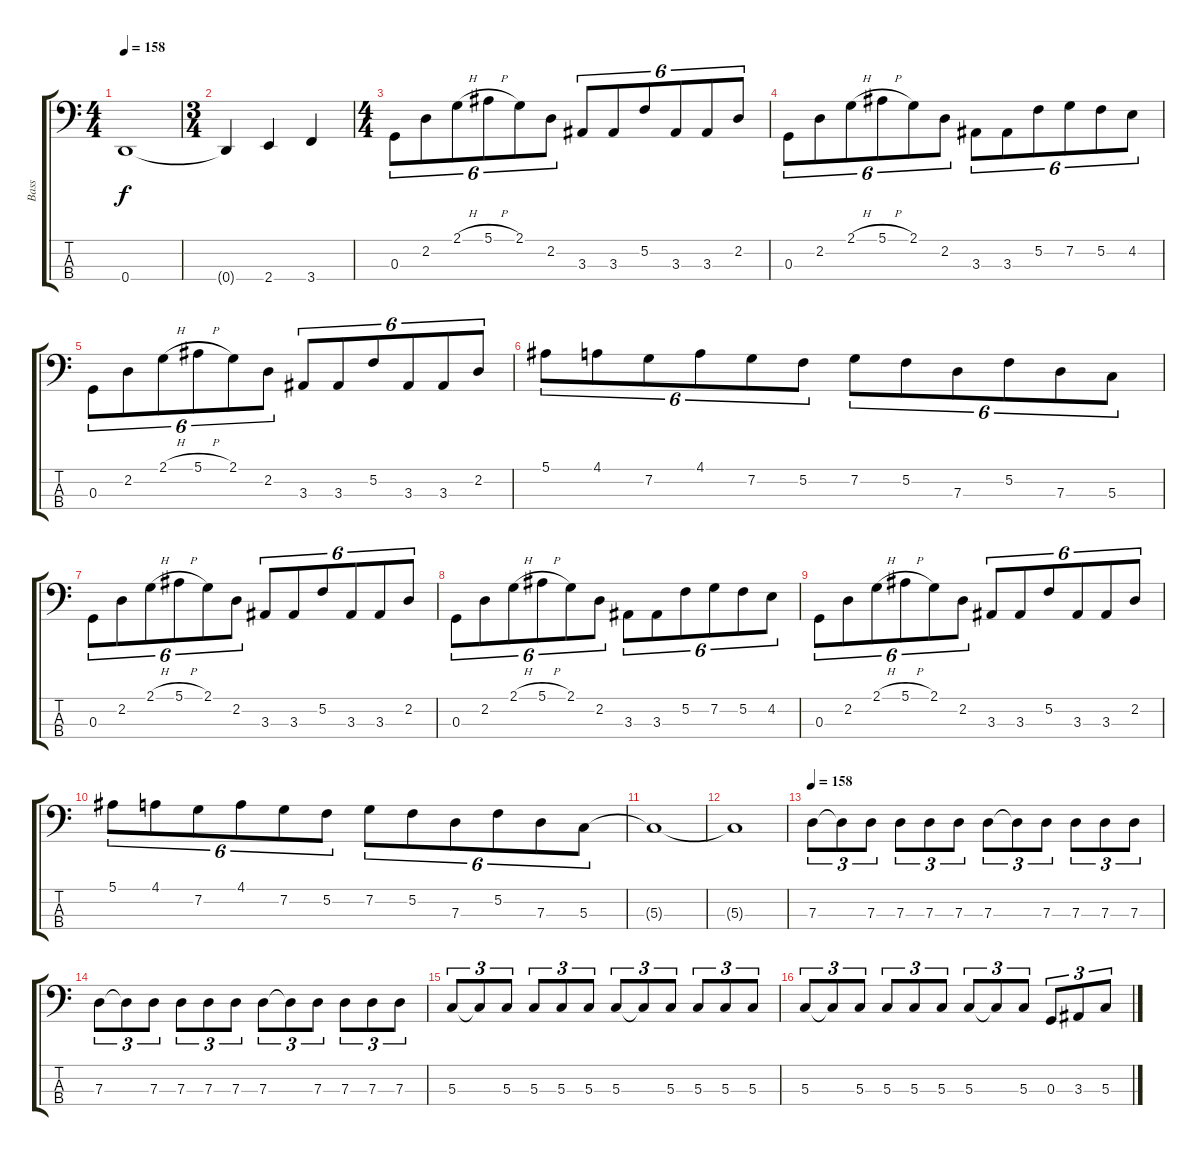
\track ("Bass" "Bass") {instrument electricbasspick}
\staff {score tabs}
\tuning (F2 C2 G1 D1) {hide}
\ts (4 4)
\tempo 158
\clef f4
\ks c
0.4.1{dy f} |
\ts (3 4)
0.4{t}.4 2.4.4 3.4.4 |
\ts (4 4)
0.3.8{tu (6 4)} 2.2.8{tu (6 4)} 2.1{h}.8{tu (6 4)} 5.1{h}.8{tu (6 4)} 2.1.8{tu (6 4)} 2.2.8{tu (6 4)} 3.3.8{tu (6 4)} 3.3.8{tu (6 4)} 5.2.8{tu (6 4)} 3.3.8{tu (6 4)} 3.3.8{tu (6 4)} 2.2.8{tu (6 4)} |
0.3.8{tu (6 4)} 2.2.8{tu (6 4)} 2.1{h}.8{tu (6 4)} 5.1{h}.8{tu (6 4)} 2.1.8{tu (6 4)} 2.2.8{tu (6 4)} 3.3.8{tu (6 4)} 3.3.8{tu (6 4)} 5.2.8{tu (6 4)} 7.2.8{tu (6 4)} 5.2.8{tu (6 4)} 4.2.8{tu (6 4)} |
0.3.8{tu (6 4)} 2.2.8{tu (6 4)} 2.1{h}.8{tu (6 4)} 5.1{h}.8{tu (6 4)} 2.1.8{tu (6 4)} 2.2.8{tu (6 4)} 3.3.8{tu (6 4)} 3.3.8{tu (6 4)} 5.2.8{tu (6 4)} 3.3.8{tu (6 4)} 3.3.8{tu (6 4)} 2.2.8{tu (6 4)} |
5.1.8{tu (6 4)} 4.1.8{tu (6 4)} 7.2.8{tu (6 4)} 4.1.8{tu (6 4)} 7.2.8{tu (6 4)} 5.2.8{tu (6 4)} 7.2.8{tu (6 4)} 5.2.8{tu (6 4)} 7.3.8{tu (6 4)} 5.2.8{tu (6 4)} 7.3.8{tu (6 4)} 5.3.8{tu (6 4)} |
0.3.8{tu (6 4)} 2.2.8{tu (6 4)} 2.1{h}.8{tu (6 4)} 5.1{h}.8{tu (6 4)} 2.1.8{tu (6 4)} 2.2.8{tu (6 4)} 3.3.8{tu (6 4)} 3.3.8{tu (6 4)} 5.2.8{tu (6 4)} 3.3.8{tu (6 4)} 3.3.8{tu (6 4)} 2.2.8{tu (6 4)} |
0.3.8{tu (6 4)} 2.2.8{tu (6 4)} 2.1{h}.8{tu (6 4)} 5.1{h}.8{tu (6 4)} 2.1.8{tu (6 4)} 2.2.8{tu (6 4)} 3.3.8{tu (6 4)} 3.3.8{tu (6 4)} 5.2.8{tu (6 4)} 7.2.8{tu (6 4)} 5.2.8{tu (6 4)} 4.2.8{tu (6 4)} |
0.3.8{tu (6 4)} 2.2.8{tu (6 4)} 2.1{h}.8{tu (6 4)} 5.1{h}.8{tu (6 4)} 2.1.8{tu (6 4)} 2.2.8{tu (6 4)} 3.3.8{tu (6 4)} 3.3.8{tu (6 4)} 5.2.8{tu (6 4)} 3.3.8{tu (6 4)} 3.3.8{tu (6 4)} 2.2.8{tu (6 4)} |
5.1.8{tu (6 4)} 4.1.8{tu (6 4)} 7.2.8{tu (6 4)} 4.1.8{tu (6 4)} 7.2.8{tu (6 4)} 5.2.8{tu (6 4)} 7.2.8{tu (6 4)} 5.2.8{tu (6 4)} 7.3.8{tu (6 4)} 5.2.8{tu (6 4)} 7.3.8{tu (6 4)} 5.3.8{tu (6 4)} |
5.3{t}.1 |
5.3{t}.1 |
\tempo 158
7.3.8{tu (3 2)} 7.3{t}.8{tu (3 2)} 7.3.8{tu (3 2)} 7.3.8{tu (3 2)} 7.3.8{tu (3 2)} 7.3.8{tu (3 2)} 7.3.8{tu (3 2)} 7.3{t}.8{tu (3 2)} 7.3.8{tu (3 2)} 7.3.8{tu (3 2)} 7.3.8{tu (3 2)} 7.3.8{tu (3 2)} |
7.3.8{tu (3 2)} 7.3{t}.8{tu (3 2)} 7.3.8{tu (3 2)} 7.3.8{tu (3 2)} 7.3.8{tu (3 2)} 7.3.8{tu (3 2)} 7.3.8{tu (3 2)} 7.3{t}.8{tu (3 2)} 7.3.8{tu (3 2)} 7.3.8{tu (3 2)} 7.3.8{tu (3 2)} 7.3.8{tu (3 2)} |
5.3.8{tu (3 2)} 5.3{t}.8{tu (3 2)} 5.3.8{tu (3 2)} 5.3.8{tu (3 2)} 5.3.8{tu (3 2)} 5.3.8{tu (3 2)} 5.3.8{tu (3 2)} 5.3{t}.8{tu (3 2)} 5.3.8{tu (3 2)} 5.3.8{tu (3 2)} 5.3.8{tu (3 2)} 5.3.8{tu (3 2)} |
5.3.8{tu (3 2)} 5.3{t}.8{tu (3 2)} 5.3.8{tu (3 2)} 5.3.8{tu (3 2)} 5.3.8{tu (3 2)} 5.3.8{tu (3 2)} 5.3.8{tu (3 2)} 5.3{t}.8{tu (3 2)} 5.3.8{tu (3 2)} 0.3.8{tu (3 2)} 3.3.8{tu (3 2)} 5.3.8{tu (3 2)}
